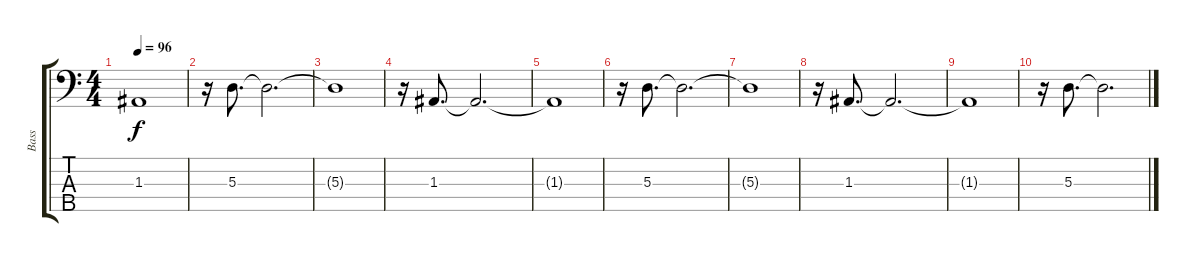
\track ("Bass" "Bass") {instrument electricbassfinger}
\staff {score tabs}
\tuning (G2 D2 A1 E1 B0) {hide}
\ts (4 4)
\tempo 96
\clef f4
\ks c
1.3{t}.1{dy f} |
r.16 5.3.8{d} 5.3{t}.2{d} |
5.3{t}.1 |
r.16 1.3.8{d} 1.3{t}.2{d} |
1.3{t}.1 |
r.16 5.3.8{d} 5.3{t}.2{d} |
5.3{t}.1 |
r.16 1.3.8{d} 1.3{t}.2{d} |
1.3{t}.1 |
r.16 5.3.8{d} 5.3{t}.2{d}
